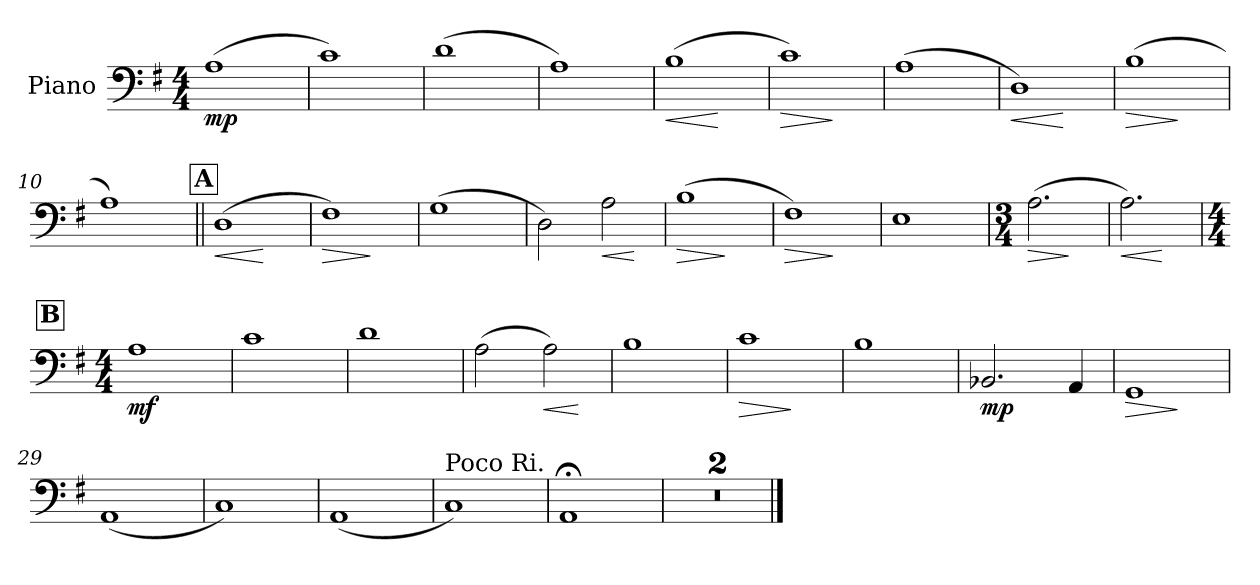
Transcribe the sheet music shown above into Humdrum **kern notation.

**kern	**dynam
*part1	*part1
*staff1	*staff1
*I"Piano	*
*I'Pno.	*
*clefF4	*
*k[f#]	*
*M4/4	*
=1	=1
!	!LO:DY:b
(1A	mp
=2	=2
1c)	.
=3	=3
(1d	.
=4	=4
1A)	.
=5	=5
!	!LO:HP:b
(1B	<
.	[
=6	=6
!	!LO:HP:b
1c)	>
.	]
=7	=7
(1A	.
=8	=8
!	!LO:HP:b
1D)	<
.	[
=9	=9
!	!LO:HP:b
(1B	>
.	]
=10	=10
1A)	.
!!LO:REH:place=s1:a:B:fs=14:t=A
=11||	=11||
!	!LO:HP:b
(1D	<
.	[
=12	=12
!	!LO:HP:b
1F#)	>
.	]
=13	=13
(1G	.
=14	=14
2D\)	.
!	!LO:HP:b
2A\	<
.	[
=15	=15
!	!LO:HP:b
(1B	>
.	]
=16	=16
!	!LO:HP:b
1F#)	>
.	]
!!LO:LB:g=z
=17	=17
1E	.
=18	=18
*M3/4	*
!	!LO:HP:b
(2.A\	>
.	]
=19	=19
!	!LO:HP:b
2.A\)	<
.	[
!!LO:REH:place=s1:a:B:fs=14:t=B
=20	=20
*M4/4	*
!	!LO:DY:b
1A	mf
=21	=21
1c	.
=22	=22
1d	.
=23	=23
(2A\	.
!	!LO:HP:b
2A\)	<
.	[
=24	=24
1B	.
=25	=25
!	!LO:HP:b
1c	>
.	]
=26	=26
1B	.
=27	=27
!	!LO:DY:b
2.BB-X/	mp
4AA/	.
=28	=28
!	!LO:HP:b
1GG	>
.	]
=29	=29
(1AA	.
=30	=30
1C)	.
=31	=31
(1AA	.
!!LO:LB:g=z
=32	=32
!LO:TX:a:t=Poco Ri.	!
1C)	.
=33	=33
1AA;<	.
=34	=34
1r	.
=35	=35
1r	.
==	==
*-	*-
